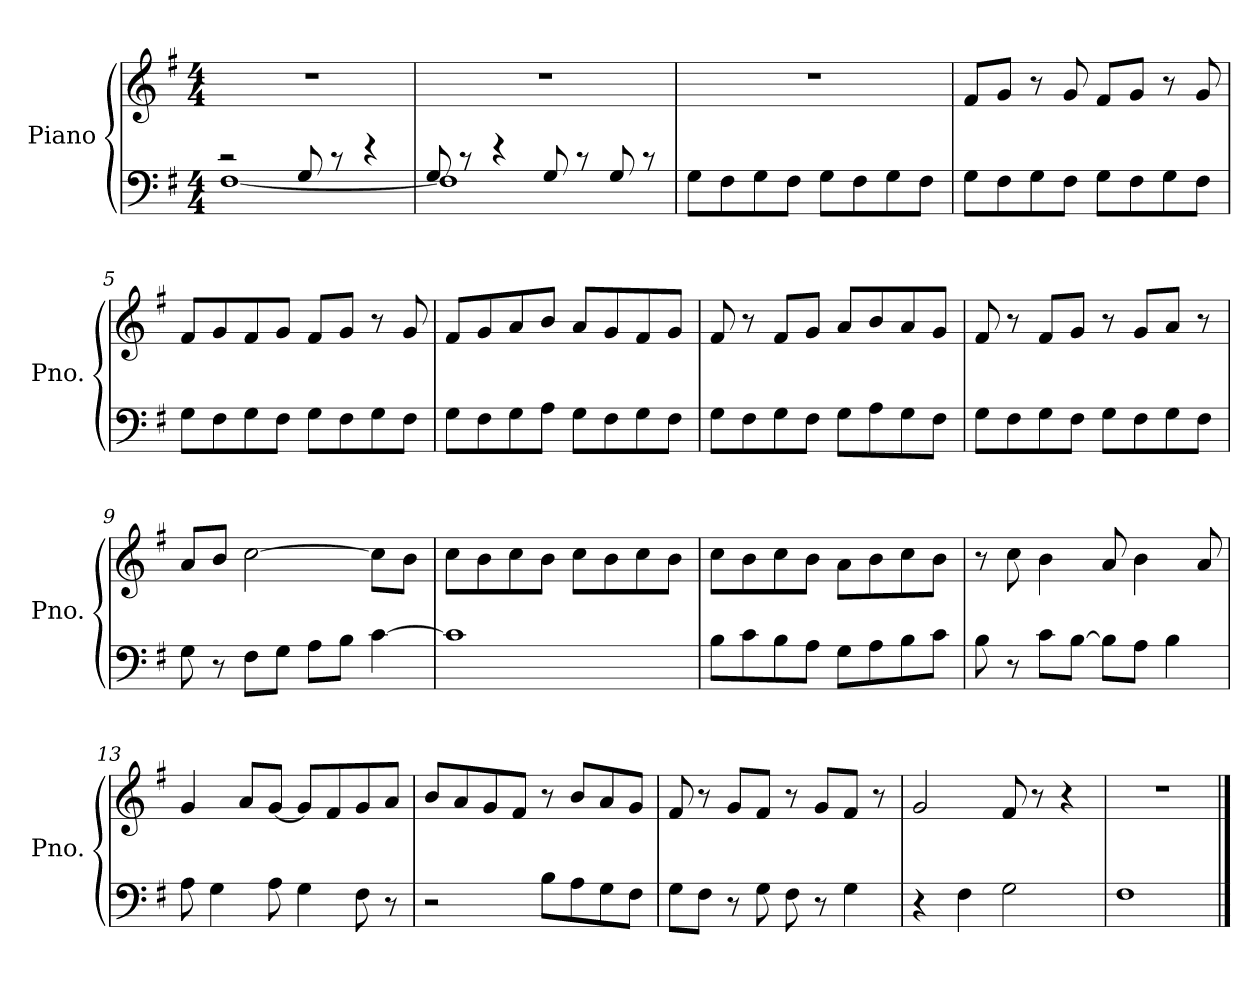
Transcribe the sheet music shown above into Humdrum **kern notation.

**kern	**kern
*part1	*part1
*staff2	*staff1
*I"Piano	*
*I'Pno.	*
*clefF4	*clefG2
*k[f#]	*k[f#]
*M4/4	*M4/4
*MM112	*MM112
=1	=1
*^	*
2r	[1F#	1r
8G/	.	.
8r	.	.
4r	.	.
=2	=2	=2
8G/	1F#]	1r
8r	.	.
4r	.	.
8G/	.	.
8r	.	.
8G/	.	.
8r	.	.
*v	*v	*
=3	=3
8G\L	1r
8F#\	.
8G\	.
8F#\J	.
8G\L	.
8F#\	.
8G\	.
8F#\J	.
=4	=4
8G\L	8f#/L
8F#\	8g/J
8G\	8r
8F#\J	8g/
8G\L	8f#/L
8F#\	8g/J
8G\	8r
8F#\J	8g/
=5	=5
8G\L	8f#/L
8F#\	8g/
8G\	8f#/
8F#\J	8g/J
8G\L	8f#/L
8F#\	8g/J
8G\	8r
8F#\J	8g/
!!LO:LB:g=z
=6	=6
8G\L	8f#/L
8F#\	8g/
8G\	8a/
8A\J	8b/J
8G\L	8a/L
8F#\	8g/
8G\	8f#/
8F#\J	8g/J
=7	=7
8G\L	8f#/
8F#\	8r
8G\	8f#/L
8F#\J	8g/J
8G\L	8a/L
8A\	8b/
8G\	8a/
8F#\J	8g/J
=8	=8
8G\L	8f#/
8F#\	8r
8G\	8f#/L
8F#\J	8g/J
8G\L	8r
8F#\	8g/L
8G\	8a/J
8F#\J	8r
=9	=9
8G\	8a/L
8r	8b/J
8F#\L	[2cc\
8G\J	.
8A\L	.
8B\J	.
[4c\	8cc\L]
.	8b\J
=10	=10
1c]	8cc\L
.	8b\
.	8cc\
.	8b\J
.	8cc\L
.	8b\
.	8cc\
.	8b\J
!!LO:LB:g=z
=11	=11
8B\L	8cc\L
8c\	8b\
8B\	8cc\
8A\J	8b\J
8G\L	8a\L
8A\	8b\
8B\	8cc\
8c\J	8b\J
=12	=12
8B\	8r
8r	8cc\
8c\L	4b\
[8B\J	.
8B\L]	8a/
8A\J	4b\
4B\	.
.	8a/
=13	=13
8A\	4g/
4G\	.
.	8a/L
8A\	[8g/J
4G\	8g/L]
.	8f#/
8F#\	8g/
8r	8a/J
=14	=14
2r	8b/L
.	8a/
.	8g/
.	8f#/J
8B\L	8r
8A\	8b/L
8G\	8a/
8F#\J	8g/J
=15	=15
8G\L	8f#/
8F#\J	8r
8r	8g/L
8G\	8f#/J
8F#\	8r
8r	8g/L
4G\	8f#/J
.	8r
!!LO:LB:g=z
=16	=16
4r	2g/
4F#\	.
2G\	8f#/
.	8r
.	4r
=17	=17
1F#	1r
==	==
*-	*-
